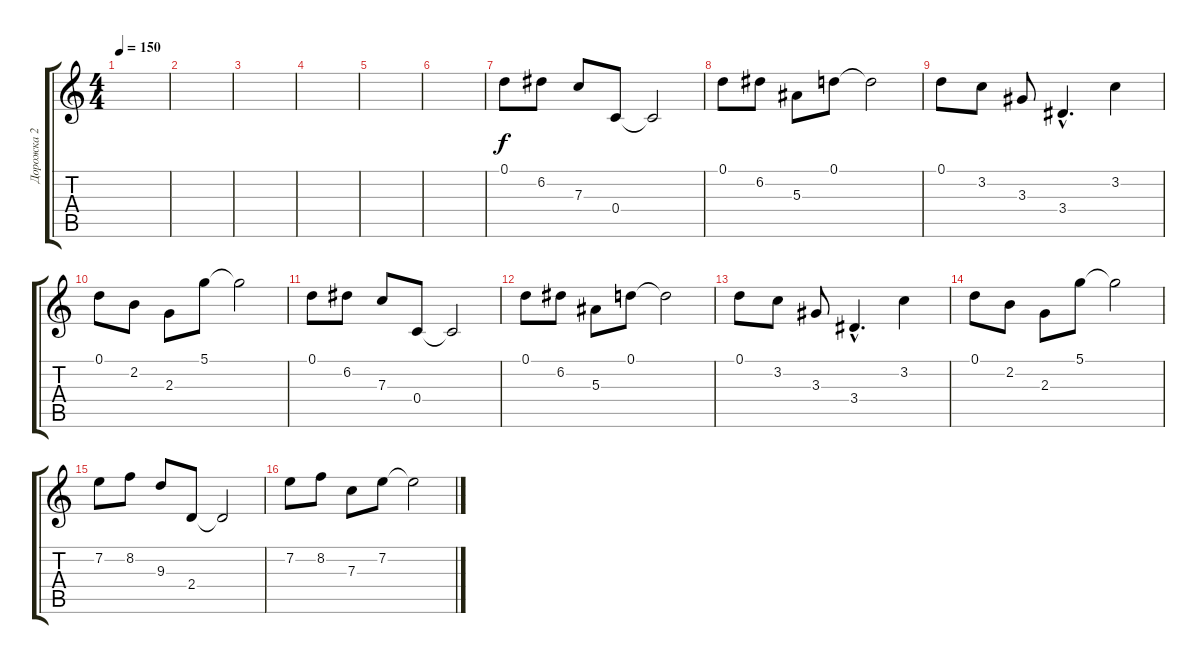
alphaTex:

\track ("Дорожка 2" "Дорожка 2") {instrument acousticguitarnylon}
\staff {score tabs}
\tuning (D4 A3 F3 C3 G2 D2) {hide}
\ts (4 4)
\tempo 150
\clef g2
\ks c
|
|
|
|
|
|
0.1.8 6.2.8 7.3.8 0.4.8 0.4{t}.2 |
0.1.8 6.2.8 5.3.8 0.1.8 0.1{t}.2 |
0.1.8 3.2.8 3.3.8 3.4{hac}.4{d} 3.2.4 |
0.1.8 2.2.8 2.3.8 5.1.8 5.1{t}.2 |
0.1.8 6.2.8 7.3.8 0.4.8 0.4{t}.2 |
0.1.8 6.2.8 5.3.8 0.1.8 0.1{t}.2 |
0.1.8 3.2.8 3.3.8 3.4{hac}.4{d} 3.2.4 |
0.1.8 2.2.8 2.3.8 5.1.8 5.1{t}.2 |
7.2.8 8.2.8 9.3.8 2.4.8 2.4{t}.2 |
7.2.8 8.2.8 7.3.8 7.2.8 7.2{t}.2
